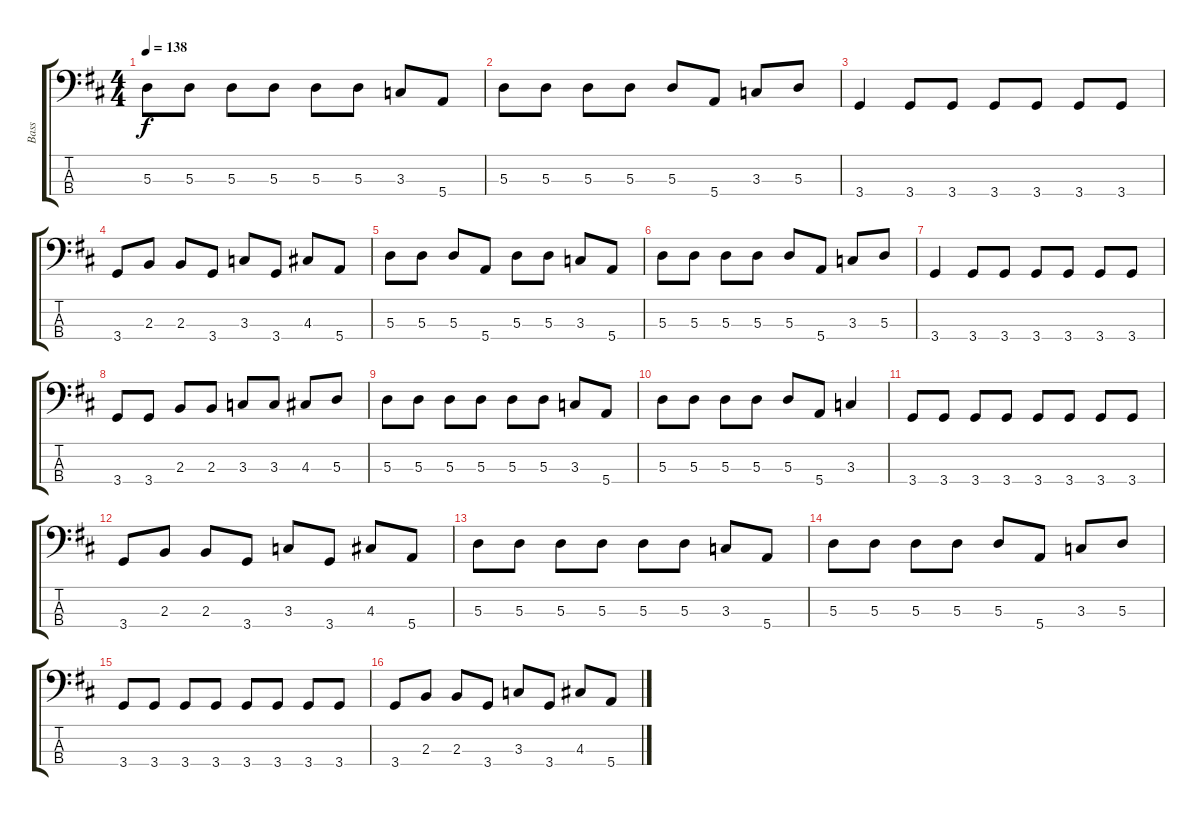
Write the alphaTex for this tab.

\track ("Bass" "Bass") {instrument electricbasspick}
\staff {score tabs}
\tuning (G2 D2 A1 E1) {hide}
\ts (4 4)
\tempo 138
\clef f4
\ks d
5.3.8{dy f} 5.3.8 5.3.8 5.3.8 5.3.8 5.3.8 3.3.8 5.4.8 |
5.3.8 5.3.8 5.3.8 5.3.8 5.3.8 5.4.8 3.3.8 5.3.8 |
3.4.4 3.4.8 3.4.8 3.4.8 3.4.8 3.4.8 3.4.8 |
3.4.8 2.3.8 2.3.8 3.4.8 3.3.8 3.4.8 4.3.8 5.4.8 |
5.3.8 5.3.8 5.3.8 5.4.8 5.3.8 5.3.8 3.3.8 5.4.8 |
5.3.8 5.3.8 5.3.8 5.3.8 5.3.8 5.4.8 3.3.8 5.3.8 |
3.4.4 3.4.8 3.4.8 3.4.8 3.4.8 3.4.8 3.4.8 |
3.4.8 3.4.8 2.3.8 2.3.8 3.3.8 3.3.8 4.3.8 5.3.8 |
5.3.8 5.3.8 5.3.8 5.3.8 5.3.8 5.3.8 3.3.8 5.4.8 |
5.3.8 5.3.8 5.3.8 5.3.8 5.3.8 5.4.8 3.3.4 |
3.4.8 3.4.8 3.4.8 3.4.8 3.4.8 3.4.8 3.4.8 3.4.8 |
3.4.8 2.3.8 2.3.8 3.4.8 3.3.8 3.4.8 4.3.8 5.4.8 |
5.3.8 5.3.8 5.3.8 5.3.8 5.3.8 5.3.8 3.3.8 5.4.8 |
5.3.8 5.3.8 5.3.8 5.3.8 5.3.8 5.4.8 3.3.8 5.3.8 |
3.4.8 3.4.8 3.4.8 3.4.8 3.4.8 3.4.8 3.4.8 3.4.8 |
3.4.8 2.3.8 2.3.8 3.4.8 3.3.8 3.4.8 4.3.8 5.4.8
